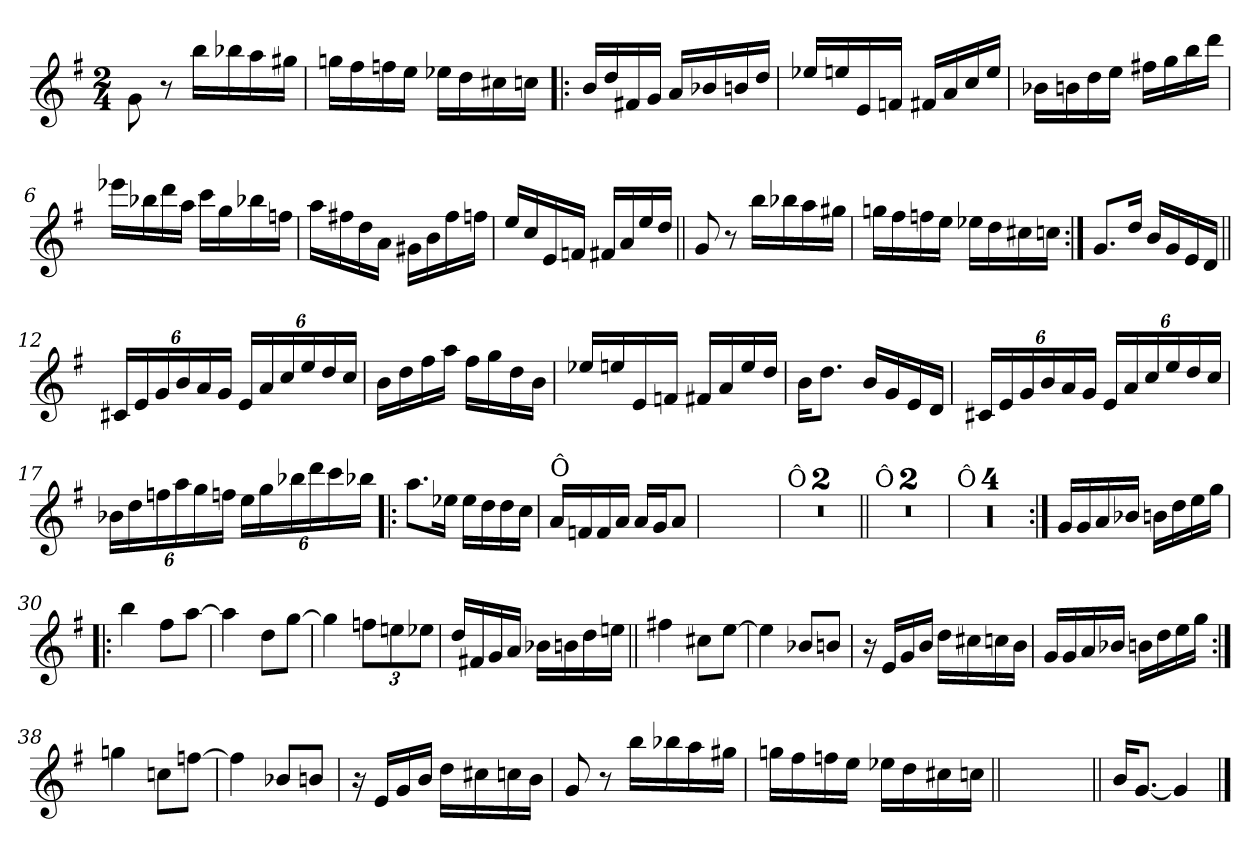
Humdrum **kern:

**kern
*part1
*staff1
*clefG2
*k[f#]
*G:
*M2/4
=1
8g\
8r
16bb\LL
16bb-X\
16aa\
16gg#X\JJ
=2
16ggn\LL
16ff#\
16ffn\
16ee\JJ
16ee-X\LL
16dd\
16cc#X\
16ccn\JJ
=3!|:
16b/LL
16dd/
16f#X/
16g/JJ
16a/LL
16b-X/
16bn/
16dd/JJ
=4
16ee-X/LL
16een/
16e/
16fn/JJ
16f#X/LL
16a/
16cc/
16ee/JJ
!!LO:LB:g=z
=5
16b-X\LL
16bn\
16dd\
16ee\JJ
16ff#X\LL
16gg\
16bb\
16ddd\JJ
=6
16eee-X\LL
16bb-X\
16ddd\
16aa\JJ
16ccc\LL
16gg\
16bb-X\
16ffn\JJ
=7
16aa\LL
16ff#X\
16dd\
16a\JJ
16g#X\LL
16b\
16ff#\
16ffn\JJ
=8
16ee/LL
16cc/
16e/
16fn/JJ
16f#X/LL
16a/
16ee/
16dd/JJ
!!LO:LB:g=z
=9||
8g/
8r
16bb\LL
16bb-X\
16aa\
16gg#X\JJ
=10
16ggn\LL
16ff#\
16ffn\
16ee\JJ
16ee-X\LL
16dd\
16cc#X\
16ccn\JJ
=11:|!
8.g/L
16dd/Jk
16b/LL
16g/
16e/
16d/JJ
=12||
24c#X/LL
24e/
24g/
24b/
24a/
24g/JJ
24e/LL
24a/
24cc/
24ee/
24dd/
24cc/JJ
!!LO:LB:g=z
=13
16b\LL
16dd\
16ff#\
16aa\JJ
16ff#\LL
16gg\
16dd\
16b\JJ
=14
16ee-X/LL
16een/
16e/
16fn/JJ
16f#X/LL
16a/
16ee/
16dd/JJ
=15
16b\KL
8.dd\J
16b/LL
16g/
16e/
16d/JJ
=16
24c#X/LL
24e/
24g/
24b/
24a/
24g/JJ
24e/LL
24a/
24cc/
24ee/
24dd/
24cc/JJ
!!LO:LB:g=z
=17
24b-X\LL
24dd\
24ffn\
24aa\
24gg\
24ffn\JJ
24ee\LL
24gg\
24bb-X\
24ddd\
24ccc\
24bb-X\JJ
=18!|:
8.aa\L
16ee-X\Jk
16ee-\LL
16dd\
16dd\
16cc\JJ
=19
!LO:TX:a:t=Ô
16a/LL
16fn/
16f/
16a/JJ
16a/LL
16g/J
8a/J
=20
2ryy
=21
!LO:TX:a:t=Ô
2ryy
!!LO:LB:g=z
=22||
2ryy
=23
!LO:TX:a:t=Ô
2ryy
=24
2ryy
=25
!LO:TX:a:t=Ô
2ryy
=26:|!
2ryy
=27
2ryy
!!LO:LB:g=z
=28
2ryy
=29
16g/LL
16g/
16a/
16b-X/JJ
16bn\LL
16dd\
16ee\
16gg\JJ
=30!|:
4bb\
8ff#\L
[8aa\J
=31
4aa\]
8dd\L
[8gg\J
=32
4gg\]
12ffn\L
12een\
12ee-X\J
!!LO:LB:g=z
=33
16dd/LL
16f#X/
16g/
16a/JJ
16b-X\LL
16bn\
16dd\
16een\JJ
=34||
4ff#X\
8cc#X\L
[8ee\J
=35
4ee\]
8b-X/L
8bn/J
=36
16r
16e/LL
16g/
16b/JJ
16dd\LL
16cc#X\
16ccn\
16b\JJ
!!LO:LB:g=z
=37
16g/LL
16g/
16a/
16b-X/JJ
16bn\LL
16dd\
16ee\
16gg\JJ
=38:|!
4ggn\
8ccn\L
[8ffn\J
=39
4ff\]
8b-X/L
8bn/J
=40
16r
16e/LL
16g/
16b/JJ
16dd\LL
16cc#X\
16ccn\
16b\JJ
!!LO:LB:g=z
=41
8g/
8r
16bb\LL
16bb-X\
16aa\
16gg#X\JJ
=42
16ggn\LL
16ff#\
16ffn\
16ee\JJ
16ee-X\LL
16dd\
16cc#X\
16ccn\JJ
=43||
2ryy
=44||
16b/KL
[8.g/J
4g/]
==
*-
